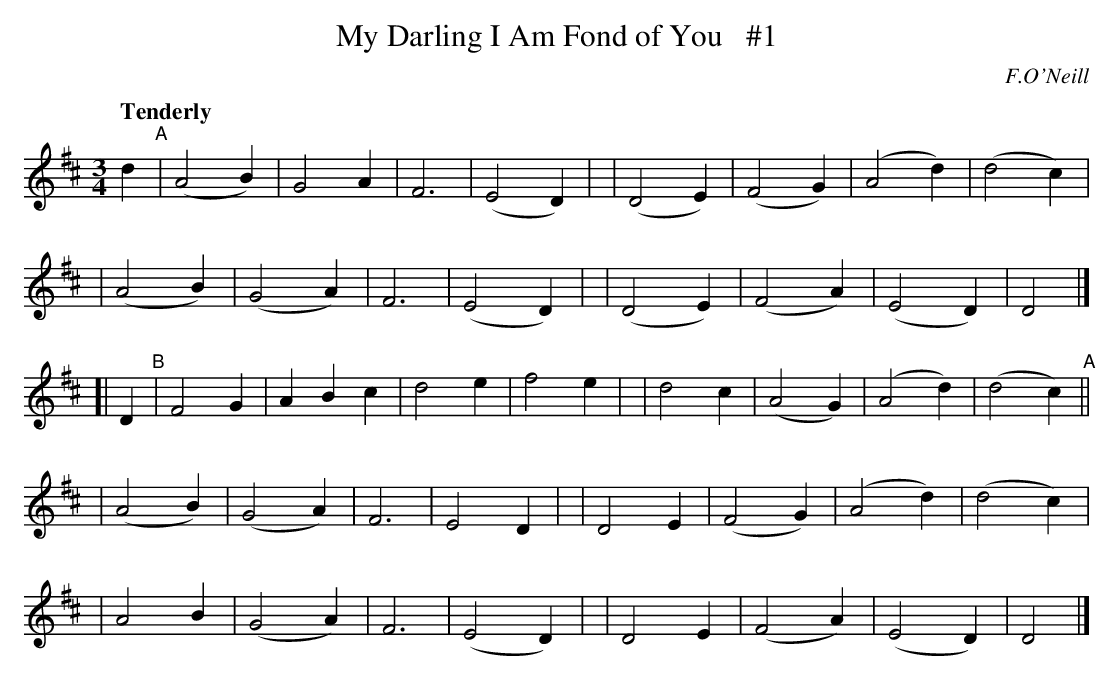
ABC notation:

X:1
T: My Darling I Am Fond of You   #1
Q: "Tenderly"
O: F.O'Neill
M: 3/4
L: 1/8
K: D
d2 "^A"\
| (A4 B2) | G4 A2 | F6 | (E4 D2) |\
| (D4 E2) | (F4 G2) | (A4 d2) | (d4 c2) |
| (A4 B2) | (G4 A2) | F6 | (E4 D2) |\
| (D4 E2) | (F4 A2) | (E4 D2) | D4 |]
[| D2 "^B"\
| F4 G2 | A2 B2 c2 | d4 e2 | f4 e2 |\
| d4 c2 | (A4 G2) | (A4 d2) | (d4 c2) "^A"||
| (A4 B2) | (G4 A2) | F6 | E4 D2 |\
| D4 E2 | (F4 G2) | (A4 d2) | (d4 c2) |
| A4 B2 | (G4 A2) | F6 | (E4 D2) |\
| D4 E2 | (F4 A2) | (E4 D2) | D4 |]
